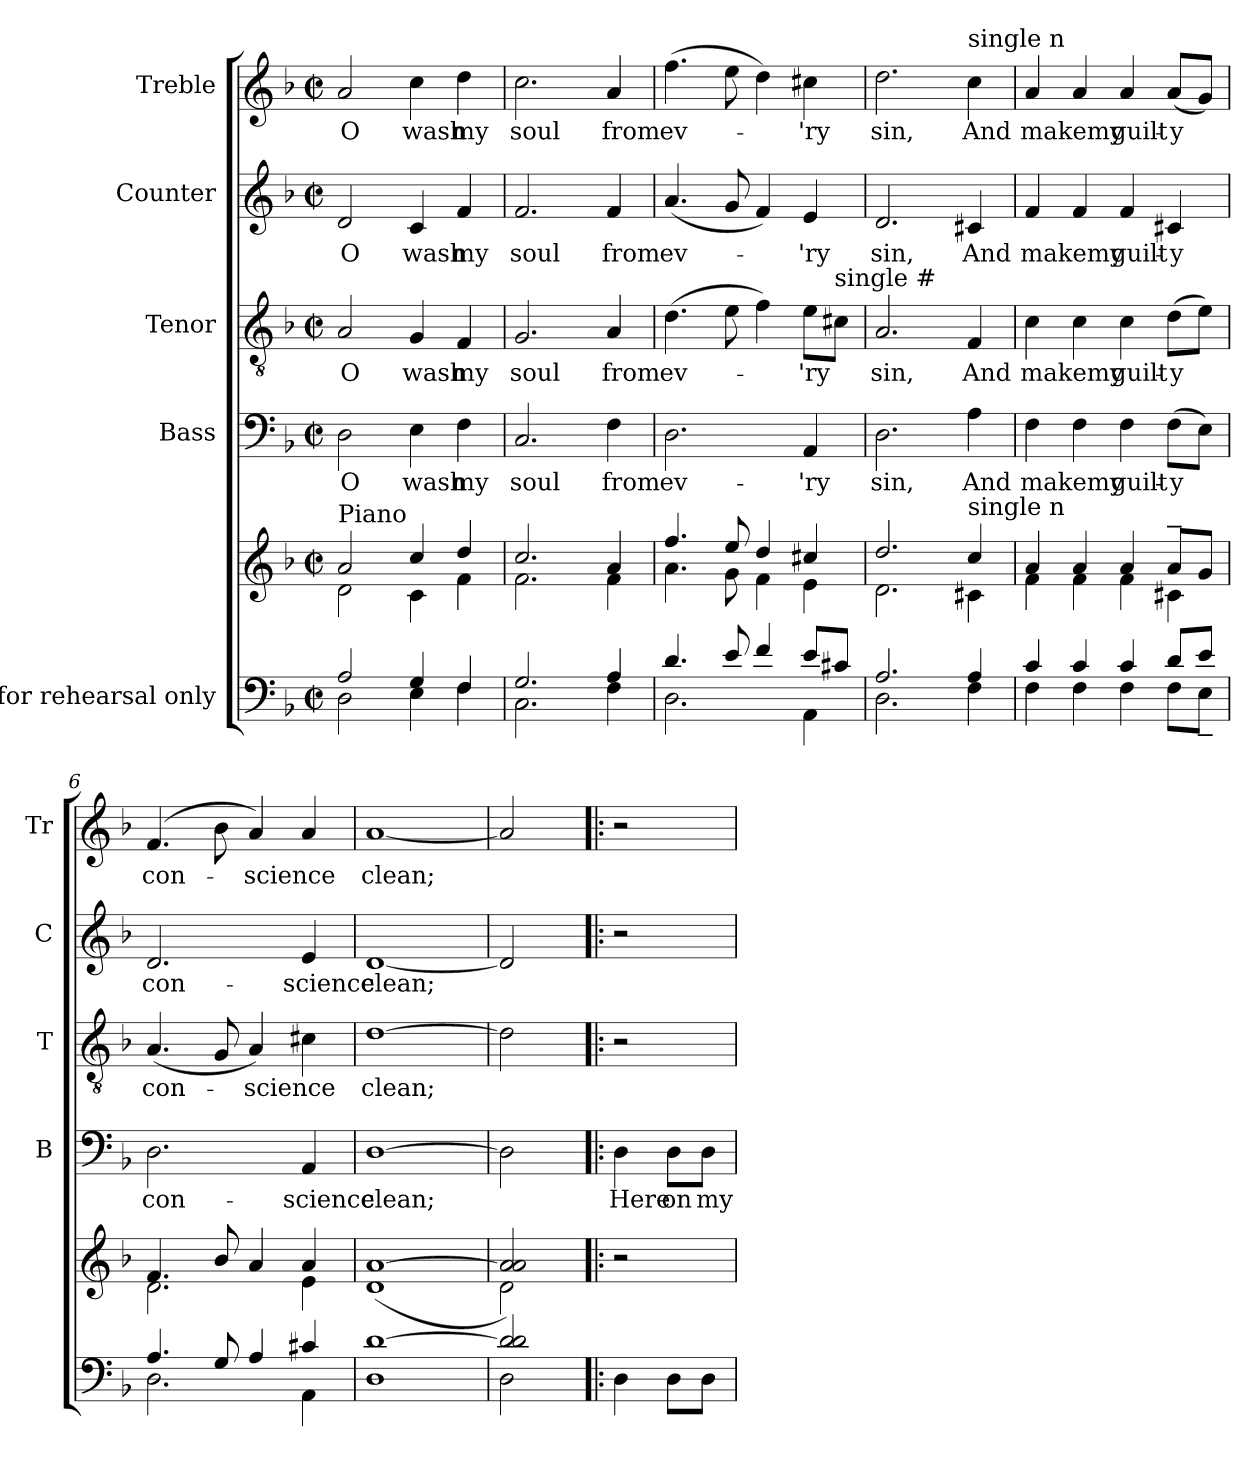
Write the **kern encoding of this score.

**kern	**kern	**kern	**text	**kern	**text	**kern	**text	**kern	**text
*part5	*part5	*part4	*part4	*part3	*part3	*part2	*part2	*part1	*part1
*staff6	*staff5	*staff4	*staff4	*staff3	*staff3	*staff2	*staff2	*staff1	*staff1
*I"( for rehearsal only	*	*I"Bass	*	*I"Tenor	*	*I"Counter	*	*I"Treble	*
*	*	*I'B	*	*I'T	*	*I'C	*	*I'Tr	*
*clefF4	*clefG2	*clefF4	*	*clefGv2	*	*clefG2	*	*clefG2	*
*k[b-]	*k[b-]	*k[b-]	*	*k[b-]	*	*k[b-]	*	*k[b-]	*
*F:	*F:	*F:	*	*F:	*	*F:	*	*F:	*
*M2/2	*M2/2	*M2/2	*	*M2/2	*	*M2/2	*	*M2/2	*
*met(c|)	*met(c|)	*met(c|)	*	*met(c|)	*	*met(c|)	*	*met(c|)	*
=1	=1	=1	=1	=1	=1	=1	=1	=1	=1
*^	*^	*	*	*	*	*	*	*	*
!	!	!LO:TX:a:t=Piano	!	!	!	!	!	!	!	!	!
!	!	!	!	!	!LO:LY:b	!	!LO:LY:b	!	!LO:LY:b	!	!LO:LY:b
2A/	2D\	2a/	2d\	2D\	O	2A/	O	2d/	O	2a/	O
!	!	!	!	!	!LO:LY:b	!	!LO:LY:b	!	!LO:LY:b	!	!LO:LY:b
4G/	4E\	4cc/	4c\	4E\	wash	4G/	wash	4c/	wash	4cc\	wash
!	!	!	!	!	!LO:LY:b	!	!LO:LY:b	!	!LO:LY:b	!	!LO:LY:b
4F/	4F\	4dd/	4f\	4F\	my	4F/	my	4f/	my	4dd\	my
=2	=2	=2	=2	=2	=2	=2	=2	=2	=2	=2	=2
!	!	!	!	!	!LO:LY:b	!	!LO:LY:b	!	!LO:LY:b	!	!LO:LY:b
2.G/	2.C\	2.cc/	2.f\	2.C/	soul	2.G/	soul	2.f/	soul	2.cc\	soul
!	!	!	!	!	!LO:LY:b	!	!LO:LY:b	!	!LO:LY:b	!	!LO:LY:b
4A/	4F\	4a/	4f\	4F\	from	4A/	from	4f/	from	4a/	from
=3	=3	=3	=3	=3	=3	=3	=3	=3	=3	=3	=3
!	!	!	!	!	!LO:LY:b	!	!LO:LY:b	!	!LO:LY:b	!	!LO:LY:b
4.d/	2.D\	4.ff/	4.a\	2.D\	ev-	(>4.d\	ev-	(<4.a/	ev-	(>4.ff\	ev-
8e/	.	8ee/	8g\	.	.	8e\	.	8g/	.	8ee\	.
4f/	.	4dd/	4f\	.	.	4f\)	.	4f/)	.	4dd\)	.
!	!	!	!	!	!LO:LY:b	!	!LO:LY:b	!	!LO:LY:b	!	!LO:LY:b
8e/L	4AA\	4cc#X/	4e\	4AA/	-'ry	8e\L	-'ry	4e/	-'ry	4cc#X\	-'ry
!	!	!	!	!	!	!LO:TX:a:t=single #	!	!	!	!	!
8c#X/J	.	.	.	.	.	8c#\J	.	.	.	.	.
=4	=4	=4	=4	=4	=4	=4	=4	=4	=4	=4	=4
!	!	!	!	!	!LO:LY:b	!	!LO:LY:b	!	!LO:LY:b	!	!LO:LY:b
2.A/	2.D\	2.dd/	2.d\	2.D\	sin,	2.A/	sin,	2.d/	sin,	2.dd\	sin,
!	!	!	!	!	!	!	!	!	!	!LO:TX:a:t=single n	!
!	!	!LO:TX:a:t=single n	!	!	!	!	!	!	!	!	!
!	!	!	!	!	!LO:LY:b	!	!LO:LY:b	!	!LO:LY:b	!	!LO:LY:b
4A/	4F\	4cc/	4c#X\	4A\	And	4F/	And	4c#X/	And	4cc\	And
=5	=5	=5	=5	=5	=5	=5	=5	=5	=5	=5	=5
!	!	!	!	!	!LO:LY:b	!	!LO:LY:b	!	!LO:LY:b	!	!LO:LY:b
4c/	4F\	4a/	4f\	4F\	makemy	4c\	makemy	4f/	makemy	4a/	makemy
4c/	4F\	4a/	4f\	4F\	.	4c\	.	4f/	.	4a/	.
!	!	!	!	!	!LO:LY:b	!	!LO:LY:b	!	!LO:LY:b	!	!LO:LY:b
4c/	4F\	4a/	4f\	4F\	guilt-	4c\	guilt-	4f/	guilt-	4a/	guilt-
!	!	!	!	!	!LO:LY:b	!	!LO:LY:b	!	!LO:LY:b	!	!LO:LY:b
8d/L	8F\L	8a~>/L	4c#X\	(>8F\L	-y	(>8d\L	-y	4c#X/	-y	(<8a/L	-y
8e/J	8E~<\J	8g/J	.	8E\J)	.	8e\J)	.	.	.	8g/J)	.
=6	=6	=6	=6	=6	=6	=6	=6	=6	=6	=6	=6
!	!	!	!	!	!LO:LY:b	!	!LO:LY:b	!	!LO:LY:b	!	!LO:LY:b
4.A/	2.D\	4.f/	2.d\	2.D\	con-	(<4.A/	con-	2.d/	con-	(>4.f/	con-
8G/	.	8b-/	.	.	.	8G/	.	.	.	8b-\	.
!	!	!	!	!	!	!	!LO:LY:b	!	!	!	!LO:LY:b
4A/	.	4a/	.	.	.	4A/)	-science	.	.	4a/)	-science
!	!	!	!	!	!LO:LY:b	!	!	!	!LO:LY:b	!	!
4c#X/	4AA\	4a/	4e\	4AA/	-science	4c#X\	.	4e/	-science	4a/	.
!!LO:PB:g=z
=7	=7	=7	=7	=7	=7	=7	=7	=7	=7	=7	=7
!	!	!	!	!	!LO:LY:b	!	!LO:LY:b	!	!LO:LY:b	!	!LO:LY:b
*v	*v	*	*	*	*	*	*	*	*	*	*
*	*v	*v	*	*	*	*	*	*	*	*
1D [>1d	(<1d [>1a	[>1D	clean;	[>1d	clean;	[<1d	clean;	[<1a	clean;
=8	=8	=8	=8	=8	=8	=8	=8	=8	=8
*^	*^	*	*	*	*	*	*	*	*
2d/] 2d/	2D\	2a/] 2a/)	2d\	2D\]	.	2d\]	.	2d/]	.	2a/]	.
=9!|:	=9!|:	=9!|:	=9!|:	=9!|:	=9!|:	=9!|:	=9!|:	=9!|:	=9!|:	=9!|:	=9!|:
!	!	!	!	!	!LO:LY:b	!	!	!	!	!	!
*v	*v	*	*	*	*	*	*	*	*	*	*
*	*v	*v	*	*	*	*	*	*	*	*
4D\	2r	4D\	Here	2r	.	2r	.	2r	.
!	!	!	!LO:LY:b	!	!	!	!	!	!
8D\L	.	8D\L	on	.	.	.	.	.	.
!	!	!	!LO:LY:b	!	!	!	!	!	!
8D\J	.	8D\J	my	.	.	.	.	.	.
=	=	=	=	=	=	=	=	=	=
*-	*-	*-	*-	*-	*-	*-	*-	*-	*-
